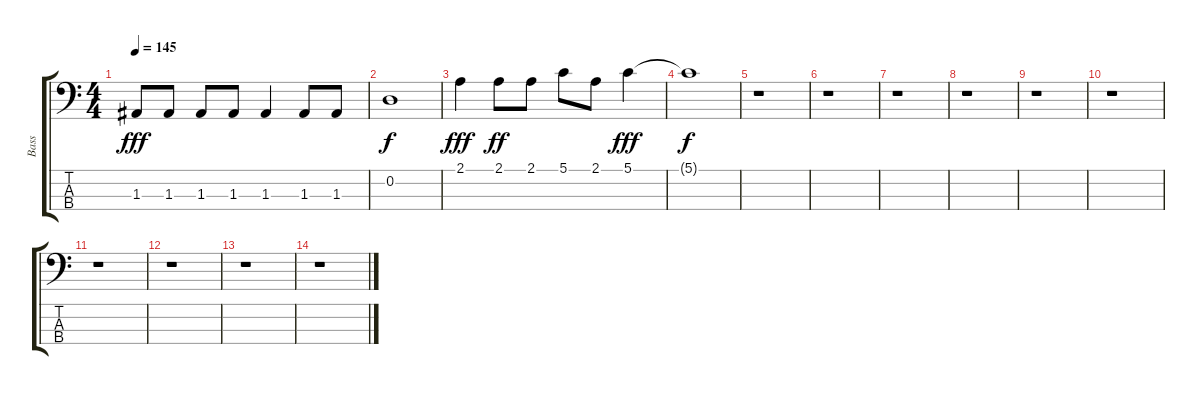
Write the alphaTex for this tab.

\track ("Bass" "Bass") {instrument acousticguitarnylon}
\staff {score tabs}
\tuning (G2 D2 A1 E1) {hide}
\ts (4 4)
\tempo 145
\clef f4
\ks c
1.3.8{dy fff} 1.3.8 1.3.8 1.3.8 1.3.4 1.3.8 1.3.8 |
0.2.1{dy f} |
2.1.4{dy fff} 2.1.8{dy ff} 2.1.8 5.1.8 2.1.8 5.1.4{dy fff} |
5.1{t}.1{dy f} |
r.1 |
r.1 |
r.1 |
r.1 |
r.1 |
r.1 |
r.1 |
r.1 |
r.1 |
r.1
